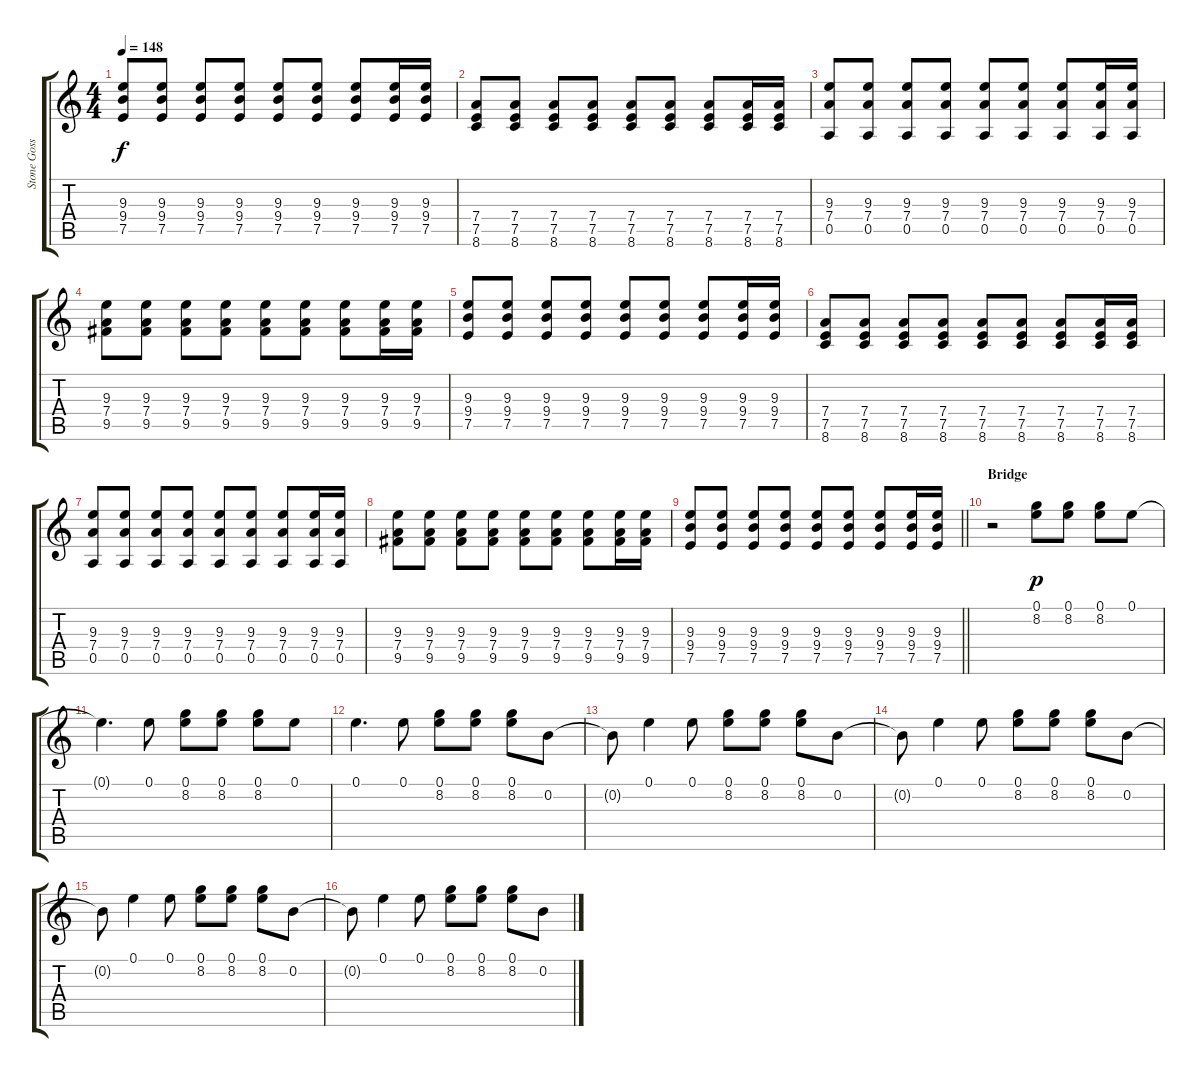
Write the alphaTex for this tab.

\track ("Stone Gossard" "Stone Goss") {instrument overdrivenguitar}
\staff {score tabs}
\tuning (E4 B3 G3 D3 A2 E2) {hide}
\ts (4 4)
\tempo 148
\clef g2
\ks c
(9.3 9.4 7.5).8{dy f} (9.3 9.4 7.5).8 (9.3 9.4 7.5).8 (9.3 9.4 7.5).8 (9.3 9.4 7.5).8 (9.3 9.4 7.5).8 (9.3 9.4 7.5).8 (9.3 9.4 7.5).16 (9.3 9.4 7.5).16 |
(7.4 7.5 8.6).8 (7.4 7.5 8.6).8 (7.4 7.5 8.6).8 (7.4 7.5 8.6).8 (7.4 7.5 8.6).8 (7.4 7.5 8.6).8 (7.4 7.5 8.6).8 (7.4 7.5 8.6).16 (7.4 7.5 8.6).16 |
(9.3 7.4 0.5).8 (9.3 7.4 0.5).8 (9.3 7.4 0.5).8 (9.3 7.4 0.5).8 (9.3 7.4 0.5).8 (9.3 7.4 0.5).8 (9.3 7.4 0.5).8 (9.3 7.4 0.5).16 (9.3 7.4 0.5).16 |
(9.3 7.4 9.5).8 (9.3 7.4 9.5).8 (9.3 7.4 9.5).8 (9.3 7.4 9.5).8 (9.3 7.4 9.5).8 (9.3 7.4 9.5).8 (9.3 7.4 9.5).8 (9.3 7.4 9.5).16 (9.3 7.4 9.5).16 |
(9.3 9.4 7.5).8 (9.3 9.4 7.5).8 (9.3 9.4 7.5).8 (9.3 9.4 7.5).8 (9.3 9.4 7.5).8 (9.3 9.4 7.5).8 (9.3 9.4 7.5).8 (9.3 9.4 7.5).16 (9.3 9.4 7.5).16 |
(7.4 7.5 8.6).8 (7.4 7.5 8.6).8 (7.4 7.5 8.6).8 (7.4 7.5 8.6).8 (7.4 7.5 8.6).8 (7.4 7.5 8.6).8 (7.4 7.5 8.6).8 (7.4 7.5 8.6).16 (7.4 7.5 8.6).16 |
(9.3 7.4 0.5).8 (9.3 7.4 0.5).8 (9.3 7.4 0.5).8 (9.3 7.4 0.5).8 (9.3 7.4 0.5).8 (9.3 7.4 0.5).8 (9.3 7.4 0.5).8 (9.3 7.4 0.5).16 (9.3 7.4 0.5).16 |
(9.3 7.4 9.5).8 (9.3 7.4 9.5).8 (9.3 7.4 9.5).8 (9.3 7.4 9.5).8 (9.3 7.4 9.5).8 (9.3 7.4 9.5).8 (9.3 7.4 9.5).8 (9.3 7.4 9.5).16 (9.3 7.4 9.5).16 |
\barLineRight lightlight
(9.3 9.4 7.5).8 (9.3 9.4 7.5).8 (9.3 9.4 7.5).8 (9.3 9.4 7.5).8 (9.3 9.4 7.5).8 (9.3 9.4 7.5).8 (9.3 9.4 7.5).8 (9.3 9.4 7.5).16 (9.3 9.4 7.5).16 |
\section ("" "Bridge")
r.2 (0.1 8.2).8{dy p} (0.1 8.2).8 (0.1 8.2).8 0.1.8 |
0.1{t}.4{d} 0.1.8 (0.1 8.2).8 (0.1 8.2).8 (0.1 8.2).8 0.1.8 |
0.1.4{d} 0.1.8 (0.1 8.2).8 (0.1 8.2).8 (0.1 8.2).8 0.2.8 |
0.2{t}.8 0.1.4 0.1.8 (0.1 8.2).8 (0.1 8.2).8 (0.1 8.2).8 0.2.8 |
0.2{t}.8 0.1.4 0.1.8 (0.1 8.2).8 (0.1 8.2).8 (0.1 8.2).8 0.2.8 |
0.2{t}.8 0.1.4 0.1.8 (0.1 8.2).8 (0.1 8.2).8 (0.1 8.2).8 0.2.8 |
0.2{t}.8 0.1.4 0.1.8 (0.1 8.2).8 (0.1 8.2).8 (0.1 8.2).8 0.2.8
